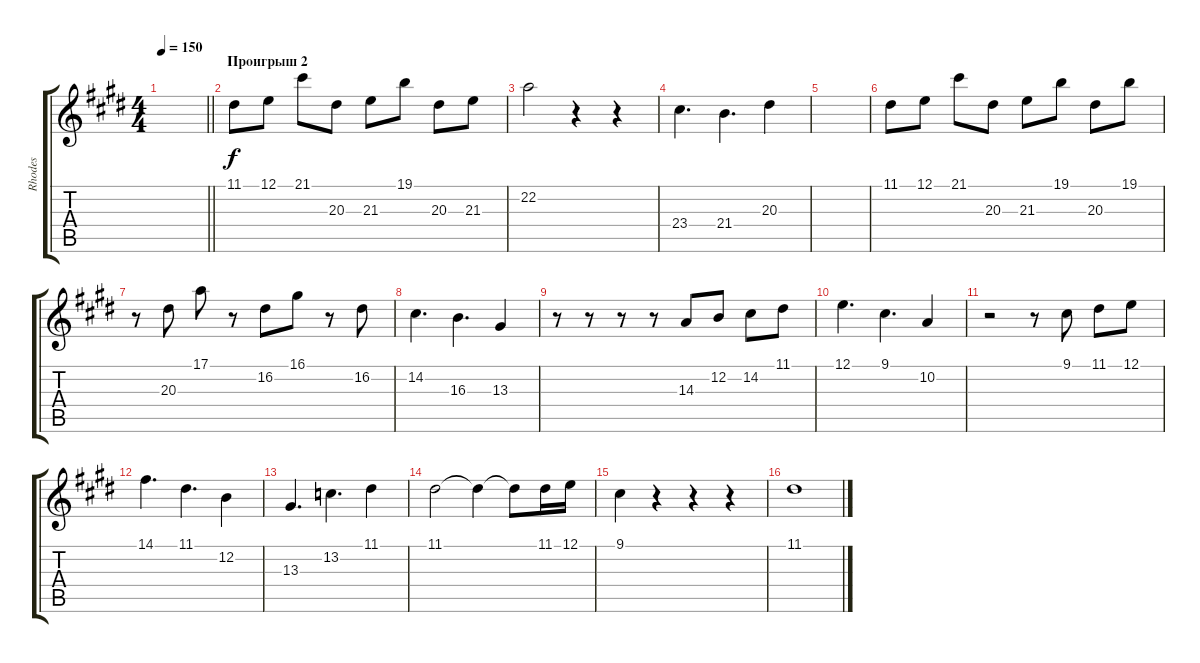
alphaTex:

\track ("Rhodes" "Rhodes") {instrument electricpiano1}
\staff {score tabs}
\tuning (E4 B3 G3 D3 A2 E2) {hide}
\ts (4 4)
\tempo 150
\clef g2
\barLineRight lightlight
\ks c#minor
|
\section ("" "Проигрыш 2")
11.1.8 12.1.8 21.1.8 20.3.8 21.3.8 19.1.8 20.3.8 21.3.8 |
22.2.2 r.4 r.4 |
23.4.4{d} 21.4.4{d} 20.3.4 |
|
11.1.8 12.1.8 21.1.8 20.3.8 21.3.8 19.1.8 20.3.8 19.1.8 |
r.8 20.3.8 17.1.8 r.8 16.2.8 16.1.8 r.8 16.2.8 |
14.2.4{d} 16.3.4{d} 13.3.4 |
r.8 r.8 r.8 r.8 14.3.8 12.2.8 14.2.8 11.1.8 |
12.1.4{d} 9.1.4{d} 10.2.4 |
r.2 r.8 9.1.8 11.1.8 12.1.8 |
14.1.4{d} 11.1.4{d} 12.2.4 |
13.3.4{d} 13.2.4{d} 11.1.4 |
11.1.2 11.1{t}.4 11.1{t}.8 11.1.16 12.1.16 |
9.1.4 r.4 r.4 r.4 |
11.1.1
